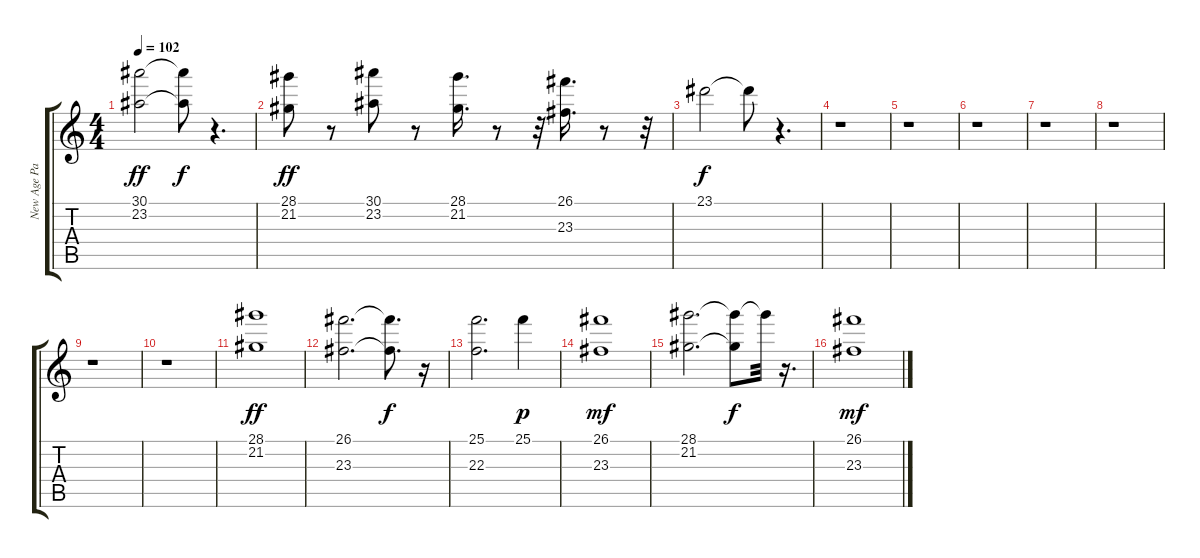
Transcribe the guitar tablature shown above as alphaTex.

\track ("New Age Pad" "New Age Pa") {instrument pad4choir}
\staff {score tabs}
\tuning (E4 B3 G3 D3 A2 E2) {hide}
\ts (4 4)
\tempo 102
\clef g2
\ks c
(30.1 23.2).2{dy ff} (30.1{t} 23.2{t}).8{dy f} r.4{d} |
(28.1 21.2).8{dy ff} r.8 (30.1 23.2).8 r.8 (28.1 21.2).16{d} r.8 r.32 (26.1 23.3).16{d} r.8 r.32 |
23.1.2{dy f} 23.1{t}.8 r.4{d} |
r.1 |
r.1 |
r.1 |
r.1 |
r.1 |
r.1 |
r.1 |
(28.1 21.2).1{dy ff} |
(26.1 23.3).2{d} (26.1{t} 23.3{t}).8{d dy f} r.16 |
(25.1 22.3).2{d} 25.1.4{dy p} |
(26.1 23.3).1{dy mf} |
(28.1 21.2).2{d} (28.1{t} 21.2{t}).8{dy f} 28.1{t}.32 r.16{d} |
(26.1 23.3).1{dy mf}
